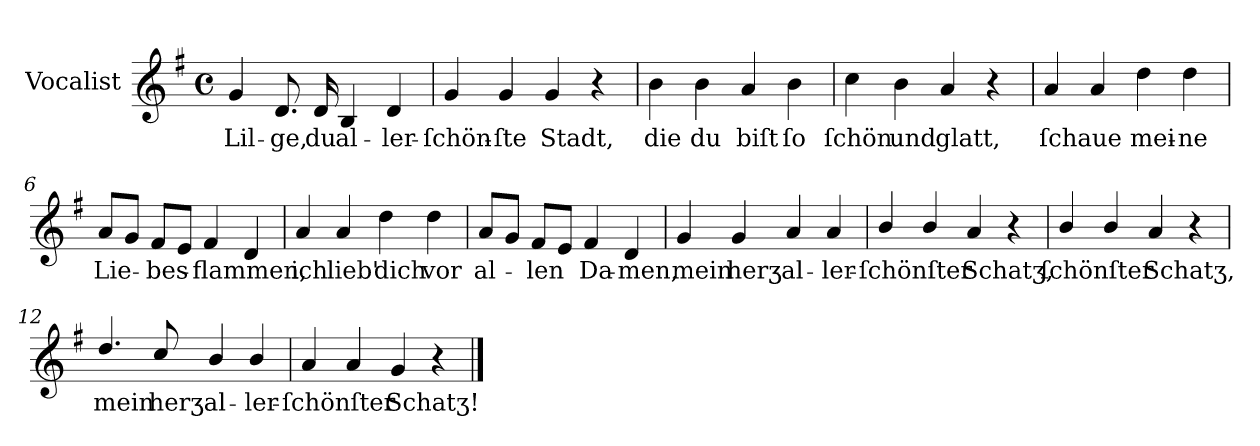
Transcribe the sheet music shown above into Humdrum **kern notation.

**kern	**text
*part1	*part1
*staff1	*staff1
*I"Vocalist	*
*k[f#]	*
*G:	*
*M4/4	*
*met(c)	*
=1	=1
4g	Lil-
8.d	-ge,
16d	du
4B	al-
4d	-ler-
=2	=2
4g	-ſchön-
4g	-ſte
4g	Stadt,
4r	.
=3	=3
4b	die
4b	du
4a	biſt
4b	ſo
=4	=4
4cc	ſchön
4b	und
4a	glatt,
4r	.
=5	=5
4a	ſchaue
4a	.
4dd	mei-
4dd	-ne
=6	=6
8aL	Lie-
8gJ	.
8f#L	-bes-
8eJ	.
4f#	-flammen,
4d	.
=7	=7
4a	ich
4a	lieb'
4dd	dich
4dd	vor
=8	=8
8aL	al-
8gJ	.
8f#L	-len
8eJ	.
4f#	Da-
4d	-men,
=9	=9
4g	mein
4g	herʒ-
4a	-al-
4a	-ler-
=10	=10
4b/	-ſchönſter
4b/	.
4a	Schatʒ,
4r	.
=11	=11
4b/	ſchönſter
4b/	.
4a	Schatʒ,
4r	.
=12	=12
4.dd/	mein
8cc/	herʒ-
4b/	-al-
4b/	-ler-
=13	=13
4a	-ſchönſter
4a	.
4g	Schatʒ!
4r	.
==	==
*-	*-
